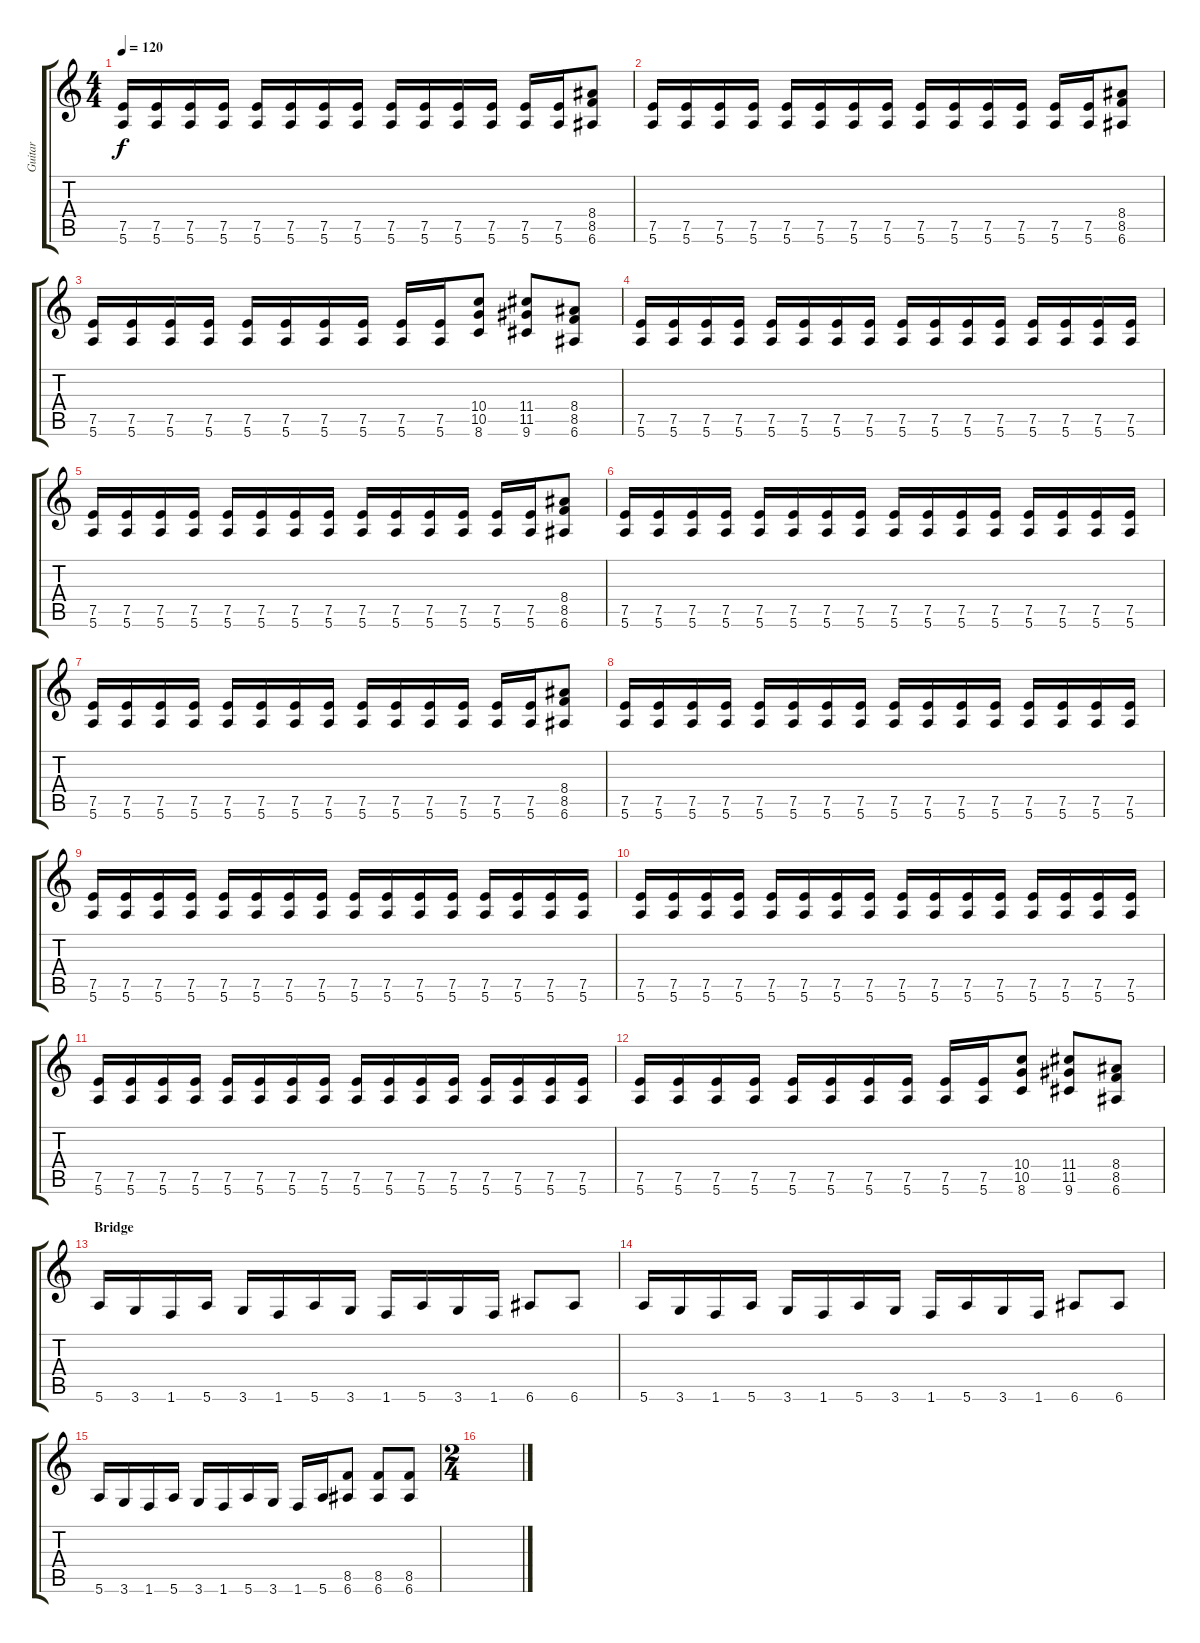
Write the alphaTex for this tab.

\track ("Guitar" "Guitar") {instrument distortionguitar}
\staff {score tabs}
\tuning (E4 B3 G3 D3 A2 E2) {hide}
\ts (4 4)
\tempo 120
\clef g2
\ks c
(7.5 5.6).16{dy f} (7.5 5.6).16 (7.5 5.6).16 (7.5 5.6).16 (7.5 5.6).16 (7.5 5.6).16 (7.5 5.6).16 (7.5 5.6).16 (7.5 5.6).16 (7.5 5.6).16 (7.5 5.6).16 (7.5 5.6).16 (7.5 5.6).16 (7.5 5.6).16 (8.4 8.5 6.6).8 |
(7.5 5.6).16 (7.5 5.6).16 (7.5 5.6).16 (7.5 5.6).16 (7.5 5.6).16 (7.5 5.6).16 (7.5 5.6).16 (7.5 5.6).16 (7.5 5.6).16 (7.5 5.6).16 (7.5 5.6).16 (7.5 5.6).16 (7.5 5.6).16 (7.5 5.6).16 (8.4 8.5 6.6).8 |
(7.5 5.6).16 (7.5 5.6).16 (7.5 5.6).16 (7.5 5.6).16 (7.5 5.6).16 (7.5 5.6).16 (7.5 5.6).16 (7.5 5.6).16 (7.5 5.6).16 (7.5 5.6).16 (10.4 10.5 8.6).8 (11.4 11.5 9.6).8 (8.4 8.5 6.6).8 |
(7.5 5.6).16 (7.5 5.6).16 (7.5 5.6).16 (7.5 5.6).16 (7.5 5.6).16 (7.5 5.6).16 (7.5 5.6).16 (7.5 5.6).16 (7.5 5.6).16 (7.5 5.6).16 (7.5 5.6).16 (7.5 5.6).16 (7.5 5.6).16 (7.5 5.6).16 (7.5 5.6).16 (7.5 5.6).16 |
(7.5 5.6).16 (7.5 5.6).16 (7.5 5.6).16 (7.5 5.6).16 (7.5 5.6).16 (7.5 5.6).16 (7.5 5.6).16 (7.5 5.6).16 (7.5 5.6).16 (7.5 5.6).16 (7.5 5.6).16 (7.5 5.6).16 (7.5 5.6).16 (7.5 5.6).16 (8.4 8.5 6.6).8 |
(7.5 5.6).16 (7.5 5.6).16 (7.5 5.6).16 (7.5 5.6).16 (7.5 5.6).16 (7.5 5.6).16 (7.5 5.6).16 (7.5 5.6).16 (7.5 5.6).16 (7.5 5.6).16 (7.5 5.6).16 (7.5 5.6).16 (7.5 5.6).16 (7.5 5.6).16 (7.5 5.6).16 (7.5 5.6).16 |
(7.5 5.6).16 (7.5 5.6).16 (7.5 5.6).16 (7.5 5.6).16 (7.5 5.6).16 (7.5 5.6).16 (7.5 5.6).16 (7.5 5.6).16 (7.5 5.6).16 (7.5 5.6).16 (7.5 5.6).16 (7.5 5.6).16 (7.5 5.6).16 (7.5 5.6).16 (8.4 8.5 6.6).8 |
(7.5 5.6).16 (7.5 5.6).16 (7.5 5.6).16 (7.5 5.6).16 (7.5 5.6).16 (7.5 5.6).16 (7.5 5.6).16 (7.5 5.6).16 (7.5 5.6).16 (7.5 5.6).16 (7.5 5.6).16 (7.5 5.6).16 (7.5 5.6).16 (7.5 5.6).16 (7.5 5.6).16 (7.5 5.6).16 |
(7.5 5.6).16 (7.5 5.6).16 (7.5 5.6).16 (7.5 5.6).16 (7.5 5.6).16 (7.5 5.6).16 (7.5 5.6).16 (7.5 5.6).16 (7.5 5.6).16 (7.5 5.6).16 (7.5 5.6).16 (7.5 5.6).16 (7.5 5.6).16 (7.5 5.6).16 (7.5 5.6).16 (7.5 5.6).16 |
(7.5 5.6).16 (7.5 5.6).16 (7.5 5.6).16 (7.5 5.6).16 (7.5 5.6).16 (7.5 5.6).16 (7.5 5.6).16 (7.5 5.6).16 (7.5 5.6).16 (7.5 5.6).16 (7.5 5.6).16 (7.5 5.6).16 (7.5 5.6).16 (7.5 5.6).16 (7.5 5.6).16 (7.5 5.6).16 |
(7.5 5.6).16 (7.5 5.6).16 (7.5 5.6).16 (7.5 5.6).16 (7.5 5.6).16 (7.5 5.6).16 (7.5 5.6).16 (7.5 5.6).16 (7.5 5.6).16 (7.5 5.6).16 (7.5 5.6).16 (7.5 5.6).16 (7.5 5.6).16 (7.5 5.6).16 (7.5 5.6).16 (7.5 5.6).16 |
(7.5 5.6).16 (7.5 5.6).16 (7.5 5.6).16 (7.5 5.6).16 (7.5 5.6).16 (7.5 5.6).16 (7.5 5.6).16 (7.5 5.6).16 (7.5 5.6).16 (7.5 5.6).16 (10.4 10.5 8.6).8 (11.4 11.5 9.6).8 (8.4 8.5 6.6).8 |
\section ("" "Bridge")
5.6.16 3.6.16 1.6.16 5.6.16 3.6.16 1.6.16 5.6.16 3.6.16 1.6.16 5.6.16 3.6.16 1.6.16 6.6.8 6.6.8 |
5.6.16 3.6.16 1.6.16 5.6.16 3.6.16 1.6.16 5.6.16 3.6.16 1.6.16 5.6.16 3.6.16 1.6.16 6.6.8 6.6.8 |
5.6.16 3.6.16 1.6.16 5.6.16 3.6.16 1.6.16 5.6.16 3.6.16 1.6.16 5.6.16 (8.5 6.6).8 (8.5 6.6).8 (8.5 6.6).8 |
\ts (2 4)
